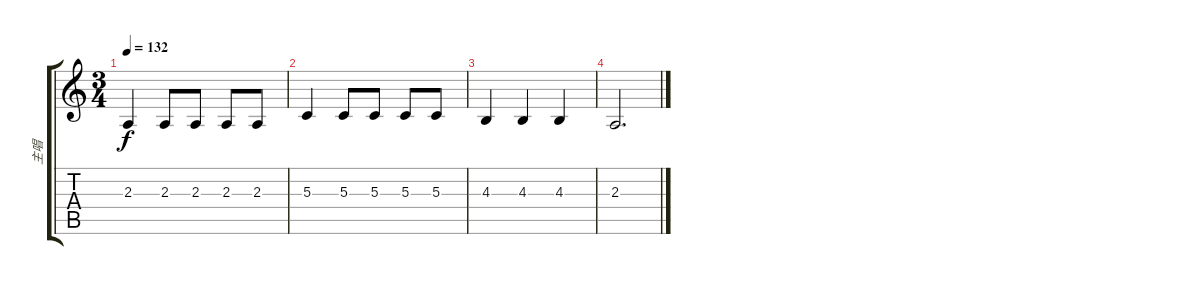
\track ("主唱" "主唱") {instrument accordion}
\staff {score tabs}
\tuning (E4 B3 G3 D3 A2 E2) {hide}
\ts (3 4)
\tempo 132
\clef g2
\ks c
2.3.4{dy f} 2.3.8 2.3.8 2.3.8 2.3.8 |
5.3.4 5.3.8 5.3.8 5.3.8 5.3.8 |
4.3.4 4.3.4 4.3.4 |
2.3.2{d}
